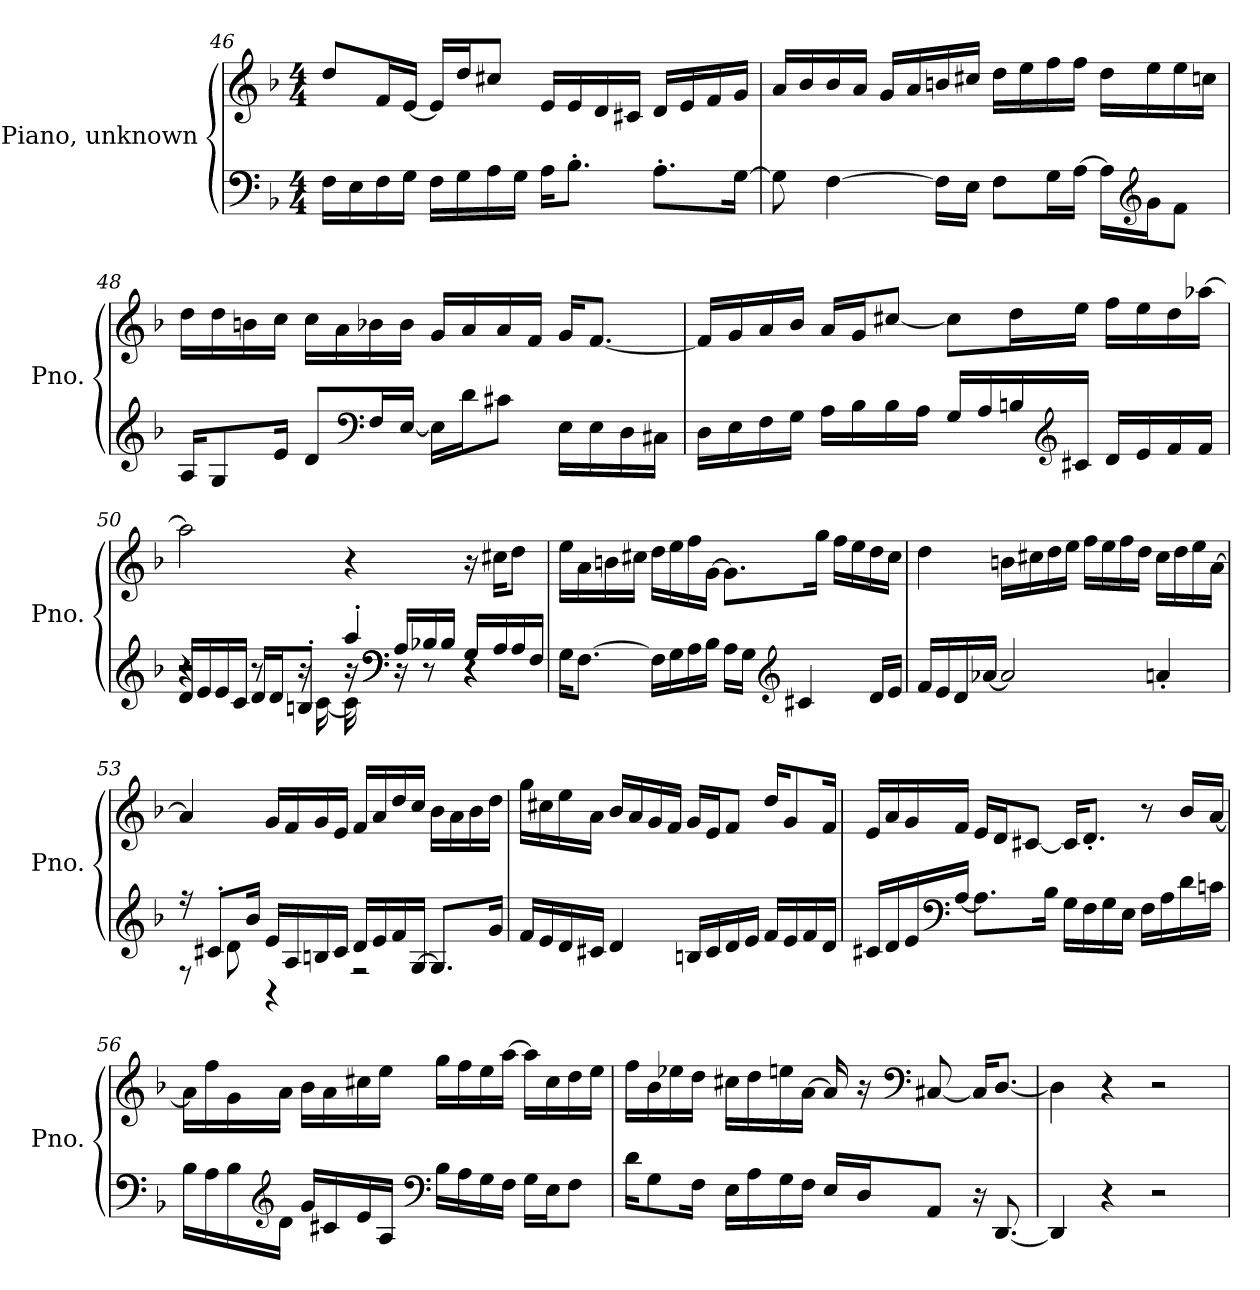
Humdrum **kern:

**kern	**kern
*part1	*part1
*staff2	*staff1
*I"Piano, unknown	*
*I'Pno.	*
!!LO:LB:g=z
*clefF4	*clefG2
*k[b-]	*k[b-]
*M4/4	*M4/4
=46	=46
16F\LL	8dd/L
16E\	.
16F\	16f/L
16G\JJ	[16e/JJ
16F\LL	16e/LL]
16G\	16dd/J
16A\	8cc#X/J
16G\JJ	.
16A\KL	16e/LL
8.B-'\J	16e/
.	16d/
.	16c#X/JJ
8.A'\L	16d/LL
.	16e/
.	16f/
[16G\Jk	16g/JJ
=47	=47
8G\]	16a/LL
.	16b-/
[4F\	16b-/
.	16a/JJ
.	16g/LL
.	16a/
16F\LL]	16bn/
16E\JJ	16cc#X/JJ
8F\L	16dd\LL
.	16ee\
16G\L	16ff\
[16A\JJ	16ff\JJ
16A\LL]	16dd\LL
*clefG2	*
16g\J	16ee\
8f\J	16ee\
.	16ccn\JJ
!!LO:LB:g=z
=48	=48
16A/KL	16dd\LL
8G/	16dd\
.	16bn\
16e/Jk	16cc\JJ
8d/L	16cc\LL
.	16a\
*clefF4	*
16F/L	16b-X\
[16E/JJ	16b-\JJ
16E\LL]	16g/LL
16d\J	16a/
8c#X\J	16a/
.	16f/JJ
16E\LL	16g/KL
16E\	[8.f/J
16D\	.
16C#X\JJ	.
=49	=49
16D\LL	16f/LL]
16E\	16g/
16F\	16a/
16G\JJ	16b-/JJ
16A\LL	16a/LL
16B-\	16g/J
16B-\	[8cc#X/J
16A\JJ	.
16G/LL	8cc#\L]
16A/	.
16Bn/	16dd\L
*clefG2	*
16c#X/JJ	16ee\JJ
16d/LL	16ff\LL
16e/	16ee\
16f/	16dd\
16f/JJ	[16aa-X\JJ
!!LO:PB:g=z
=50	=50
*^	*
*	*^	*
2r	4r	16d/LL	2aa-\]
.	.	16e/	.
.	.	16e/	.
.	.	16c/JJ	.
.	8r	16d/LL	.
.	.	16d/J	.
.	16r	8Bn'/J	.
.	[16c\	.	.
4aa'/	16c\]	16r	4r
*clefF4	*	*	*
.	16r	16A/LL	.
.	8r	16B-X/	.
.	.	16B-/JJ	.
4r	4r	16G/LL	16r
.	.	16A/	16cc#X\KL
.	.	16A/	8dd\J
.	.	16F/JJ	.
*v	*v	*v	*
=51	=51
16G\KL	16ee\LL
[8.F\J	16a\
.	16bn\
.	16cc#X\JJ
16F\LL]	16dd\LL
16G\	16ee\
16A\	16ff\
16B-\JJ	[16g\JJ
16A\LL	8.g\L]
16G\JJ	.
*clefG2	*
4c#X/	.
.	16gg\Jk
.	16ff\LL
.	16ee\
16d/LL	16dd\
16e/JJ	16cc#\JJ
!!LO:LB:g=z
=52	=52
16f/LL	4dd\
16e/	.
16d/	.
[16a-X/JJ	.
2a-/]	16bn\LL
.	16cc#X\
.	16dd\
.	16ee\JJ
.	16ff\LL
.	16ee\
.	16ff\
.	16dd\JJ
4an'/	16cc#\LL
.	16dd\
.	16ee\
.	[16a\JJ
=53	=53
*^	*
16r	8r	4a/]
8c#X'/L	.	.
.	8d\	.
16b-/Jk	.	.
16e/LL	4r	16g/LL
16A/	.	16f/
16Bn/	.	16g/
16c#/JJ	.	16e/JJ
16d/LL	2r	16f/LL
16e/	.	16a/
16f/	.	16dd/
[16G/JJ	.	16cc/JJ
8.G/L]	.	16b-\LL
.	.	16a\
.	.	16b-\
16g/Jk	.	16dd\JJ
*v	*v	*
!!LO:LB:g=z
=54	=54
16f/LL	16gg\LL
16e/	16cc#X\
16d/	16ee\
16c#X/JJ	16a\JJ
4d/	16b-/LL
.	16a/
.	16g/
.	16f/JJ
16Bn/LL	16g/LL
16c#/	16e/J
16d/	8f/J
16e/JJ	.
16f/LL	16dd/KL
16e/	8g/
16f/	.
16d/JJ	16f/Jk
=55	=55
16c#X/LL	16e/LL
16d/	16a/
16e/	16g/
*clefF4	*
[16A/JJ	16f/JJ
8.A\L]	16e/LL
.	16d/J
.	[8c#X/J
16B-\Jk	.
16G\LL	16c#/KL]
16F\	8.d'/J
16G\	.
16E\JJ	.
16F\LL	8r
16A\	.
16d\	16b-/LL
16cn\JJ	[16a/JJ
!!LO:LB:g=z
=56	=56
16B-\LL	16a\LL]
16A\	16ff\
16B-\	16g\
*clefG2	*
16d\JJ	16a\JJ
16g/LL	16b-\LL
16c#X/	16a\
16e/	16cc#X\
16A/JJ	16ee\JJ
*clefF4	*
16B-\LL	16gg\LL
16A\	16ff\
16G\	16ee\
16F\JJ	[16aa\JJ
16G\LL	16aa\LL]
16E\J	16cc#\
8F\J	16dd\
.	16ee\JJ
=57	=57
16d\KL	16ff\LL
8G\	16b-\
.	16ee-X\
16F\Jk	16dd\JJ
16E\LL	16cc#X\LL
16A\	16dd\
16G\	16een\
16F\JJ	[16a\JJ
16E/LL	16a/]
16D/J	16r
*	*clefF4
8AA/J	[8C#X/
16r	16C#/KL]
[8.DD/	[8.D/J
=58	=58
4DD/]	4D\]
4r	4r
2r	2r
=	=
*-	*-
